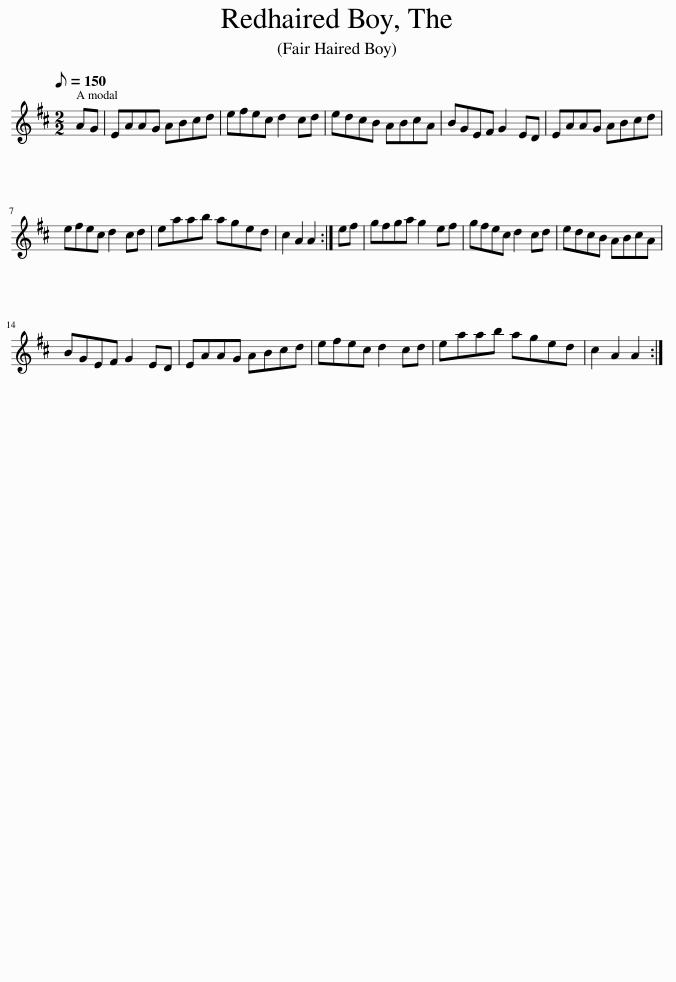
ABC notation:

X:1
L:1/8
Q:1/8=150
M:2/2
I:linebreak $
K:D
V:1 treble
V:1
 AG | EAAG ABcd | efec d2 cd | edcB ABcA | BGEF G2 ED | %5
 EAAG ABcd |$ efec d2 cd | eaab aged | c2 A2 A2 :| ef | %10
 gfga g2 ef | gfec d2 cd | edcB ABcA |$ BGEF G2 ED | EAAG ABcd | %15
 efec d2 cd | eaab aged | c2 A2 A2 :| %18
